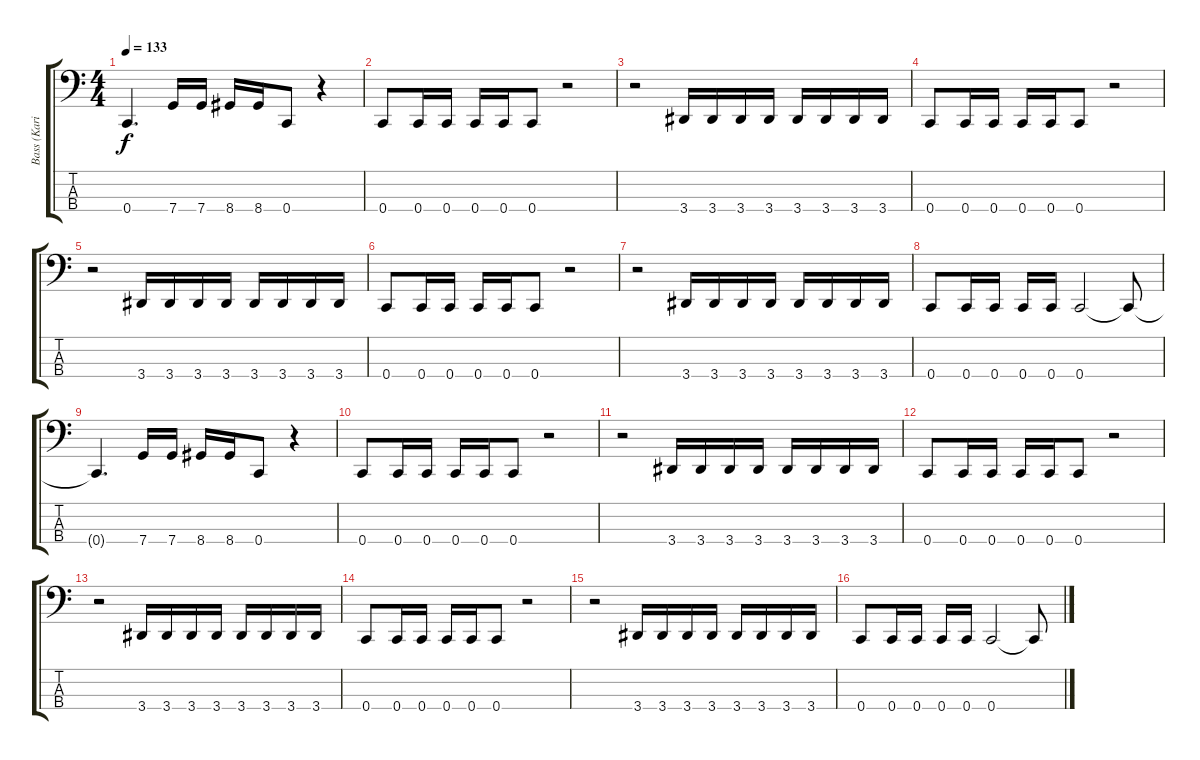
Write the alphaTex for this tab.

\track ("Bass (Karin)" "Bass (Kari") {instrument electricbasspick}
\staff {score tabs}
\tuning (F2 C2 G1 C1) {hide}
\ts (4 4)
\tempo 133
\clef f4
\ks c
0.4{t}.4{d dy f} 7.4.16 7.4.16 8.4.16 8.4.16 0.4.8 r.4 |
0.4.8 0.4.16 0.4.16 0.4.16 0.4.16 0.4.8 r.2 |
r.2 3.4.16 3.4.16 3.4.16 3.4.16 3.4.16 3.4.16 3.4.16 3.4.16 |
0.4.8 0.4.16 0.4.16 0.4.16 0.4.16 0.4.8 r.2 |
r.2 3.4.16 3.4.16 3.4.16 3.4.16 3.4.16 3.4.16 3.4.16 3.4.16 |
0.4.8 0.4.16 0.4.16 0.4.16 0.4.16 0.4.8 r.2 |
r.2 3.4.16 3.4.16 3.4.16 3.4.16 3.4.16 3.4.16 3.4.16 3.4.16 |
0.4.8 0.4.16 0.4.16 0.4.16 0.4.16 0.4.2 0.4{t}.8 |
0.4{t}.4{d} 7.4.16 7.4.16 8.4.16 8.4.16 0.4.8 r.4 |
0.4.8 0.4.16 0.4.16 0.4.16 0.4.16 0.4.8 r.2 |
r.2 3.4.16 3.4.16 3.4.16 3.4.16 3.4.16 3.4.16 3.4.16 3.4.16 |
0.4.8 0.4.16 0.4.16 0.4.16 0.4.16 0.4.8 r.2 |
r.2 3.4.16 3.4.16 3.4.16 3.4.16 3.4.16 3.4.16 3.4.16 3.4.16 |
0.4.8 0.4.16 0.4.16 0.4.16 0.4.16 0.4.8 r.2 |
r.2 3.4.16 3.4.16 3.4.16 3.4.16 3.4.16 3.4.16 3.4.16 3.4.16 |
0.4.8 0.4.16 0.4.16 0.4.16 0.4.16 0.4.2 0.4{t}.8
